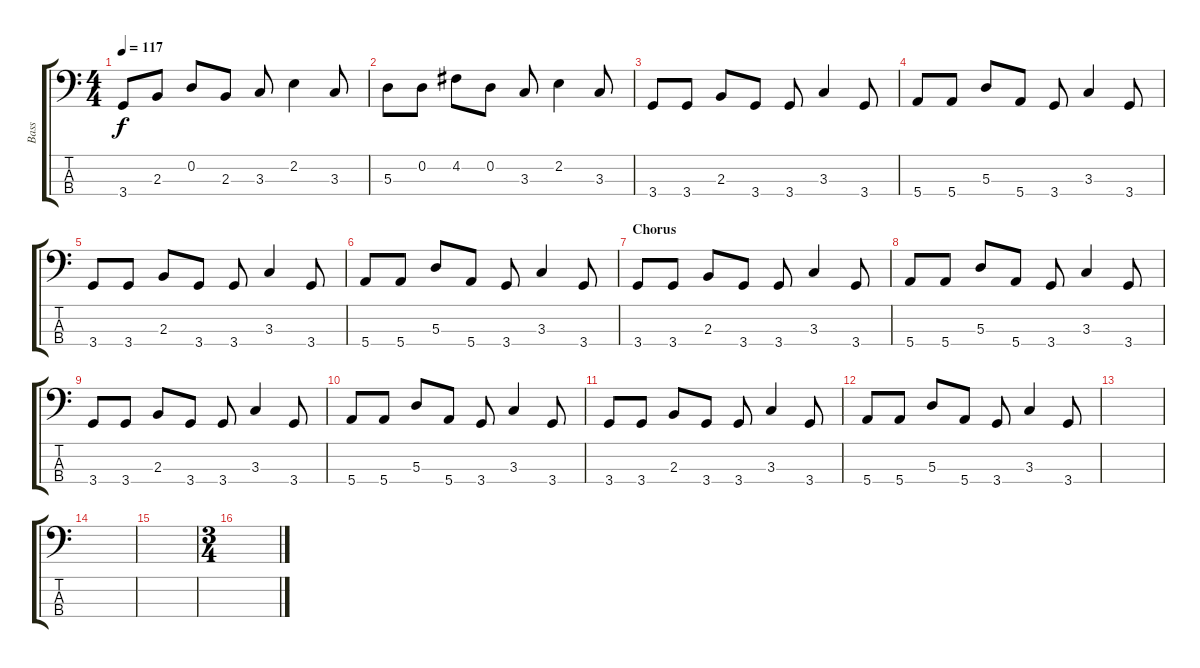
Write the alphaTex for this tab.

\track ("Bass" "Bass") {instrument electricbassfinger}
\staff {score tabs}
\tuning (G2 D2 A1 E1) {hide}
\ts (4 4)
\tempo 117
\clef f4
\ks c
3.4.8{dy f} 2.3.8 0.2.8 2.3.8 3.3.8 2.2.4 3.3.8 |
5.3.8 0.2.8 4.2.8 0.2.8 3.3.8 2.2.4 3.3.8 |
3.4.8 3.4.8 2.3.8 3.4.8 3.4.8 3.3.4 3.4.8 |
5.4.8 5.4.8 5.3.8 5.4.8 3.4.8 3.3.4 3.4.8 |
3.4.8 3.4.8 2.3.8 3.4.8 3.4.8 3.3.4 3.4.8 |
5.4.8 5.4.8 5.3.8 5.4.8 3.4.8 3.3.4 3.4.8 |
\section ("" "Chorus")
3.4.8 3.4.8 2.3.8 3.4.8 3.4.8 3.3.4 3.4.8 |
5.4.8 5.4.8 5.3.8 5.4.8 3.4.8 3.3.4 3.4.8 |
3.4.8 3.4.8 2.3.8 3.4.8 3.4.8 3.3.4 3.4.8 |
5.4.8 5.4.8 5.3.8 5.4.8 3.4.8 3.3.4 3.4.8 |
3.4.8 3.4.8 2.3.8 3.4.8 3.4.8 3.3.4 3.4.8 |
5.4.8 5.4.8 5.3.8 5.4.8 3.4.8 3.3.4 3.4.8 |
|
|
|
\ts (3 4)
